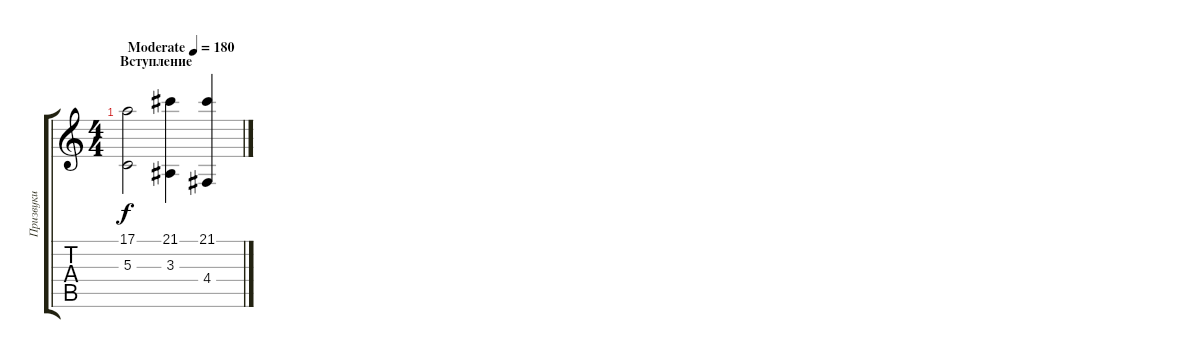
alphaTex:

\track ("Призвуки" "Призвуки") {instrument birdtweet}
\staff {score tabs}
\tuning (E4 B3 G3 D3 A2 E2) {hide}
\ts (4 4)
\section ("" "Вступление")
\tempo (180 "Moderate")
\clef g2
\ks c
(17.1 5.3).2{dy f instrument birdtweet} (21.1 3.3).4 (21.1 4.4).4
